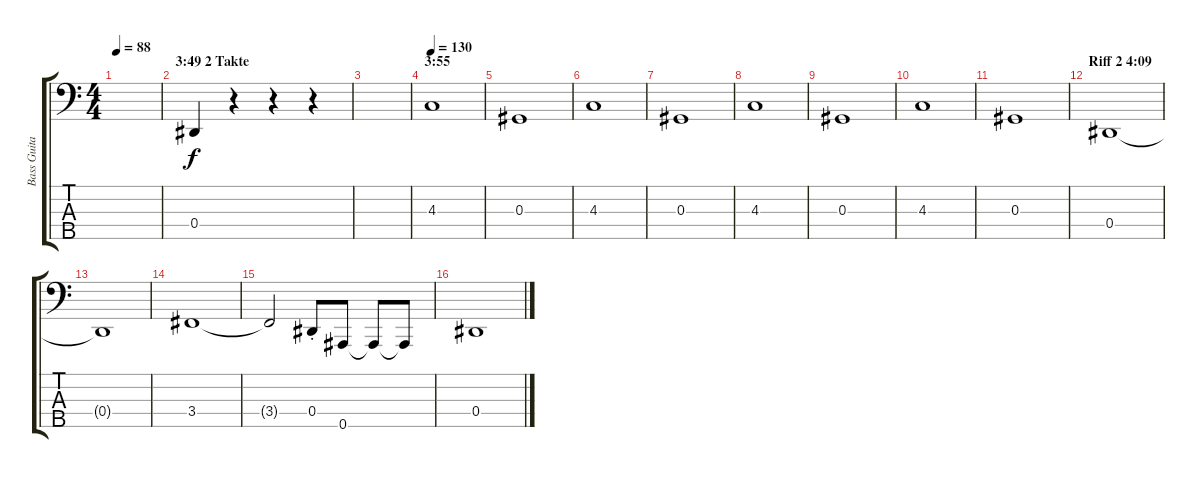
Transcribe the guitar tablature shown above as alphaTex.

\track ("Bass Guitar" "Bass Guita") {instrument electricbassfinger}
\staff {score tabs}
\tuning (Gb2 Db2 Ab1 Eb1 Bb0) {hide}
\ts (4 4)
\tempo 88
\clef f4
\ks c
|
\section ("" "3:49 2 Takte")
0.4.4 r.4 r.4 r.4 |
|
\section ("" "3:55")
\tempo 130
4.3.1 |
0.3.1 |
4.3.1 |
0.3.1 |
4.3.1 |
0.3.1 |
4.3.1 |
0.3.1 |
\section ("" "Riff 2 4:09")
0.4.1 |
0.4{t}.1 |
3.4.1 |
3.4{t}.2 0.4{st}.8 0.5.8 0.5{t}.8 0.5{t}.8 |
0.4.1
